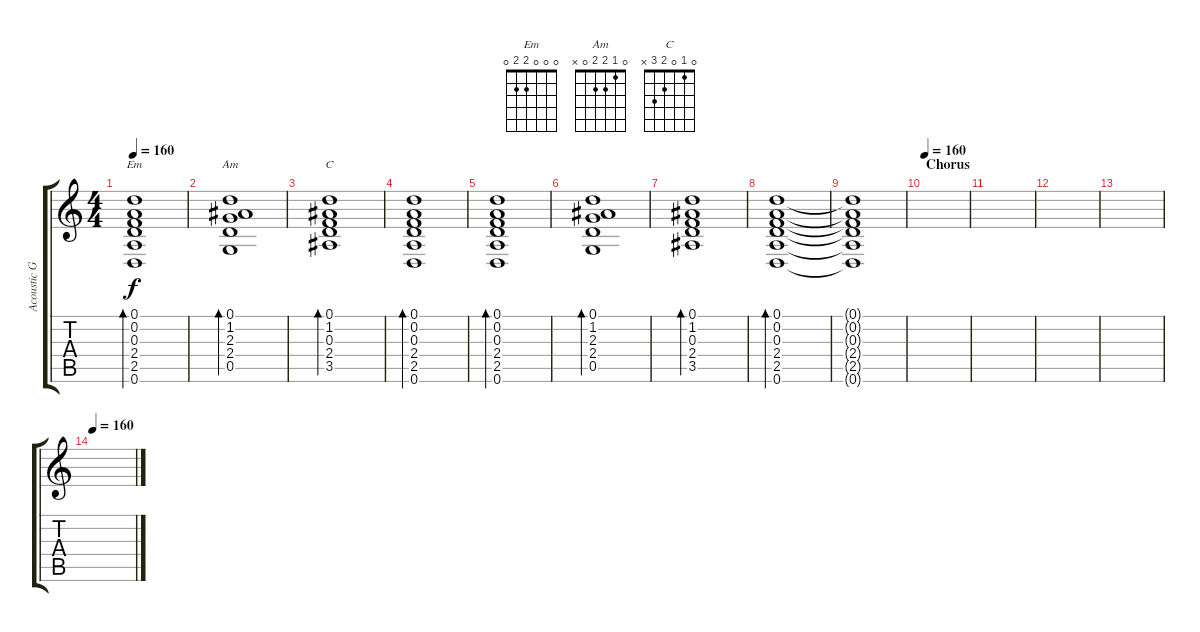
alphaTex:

\track ("Acoustic Guitar I" "Acoustic G") {instrument acousticguitarsteel}
\staff {score tabs}
\tuning (D4 A3 F3 C3 G2 D2) {hide}
\chord ("Em" 0 0 0 2 2 0)
\chord ("Am" 0 1 2 2 0 x)
\chord ("C" 0 1 0 2 3 x)
\ts (4 4)
\tempo 160
\tempo 80
\tempo 160
\clef g2
\ks c
(0.1 0.2 0.3 2.4 2.5 0.6).1{bd 60 ch "Em" dy f instrument acousticguitarsteel} |
(0.1 1.2 2.3 2.4 0.5).1{bd 60 ch "Am"} |
(0.1 1.2 0.3 2.4 3.5).1{bd 60 ch "C"} |
(0.1 0.2 0.3 2.4 2.5 0.6).1{bd 60} |
(0.1 0.2 0.3 2.4 2.5 0.6).1{bd 60} |
(0.1 1.2 2.3 2.4 0.5).1{bd 60} |
(0.1 1.2 0.3 2.4 3.5).1{bd 60} |
(0.1 0.2 0.3 2.4 2.5 0.6).1{bd 60} |
(0.1{t} 0.2{t} 0.3{t} 2.4{t} 2.5{t} 0.6{t}).1 |
\section ("" "Chorus")
\tempo 160
|
|
|
|
\tempo 160
